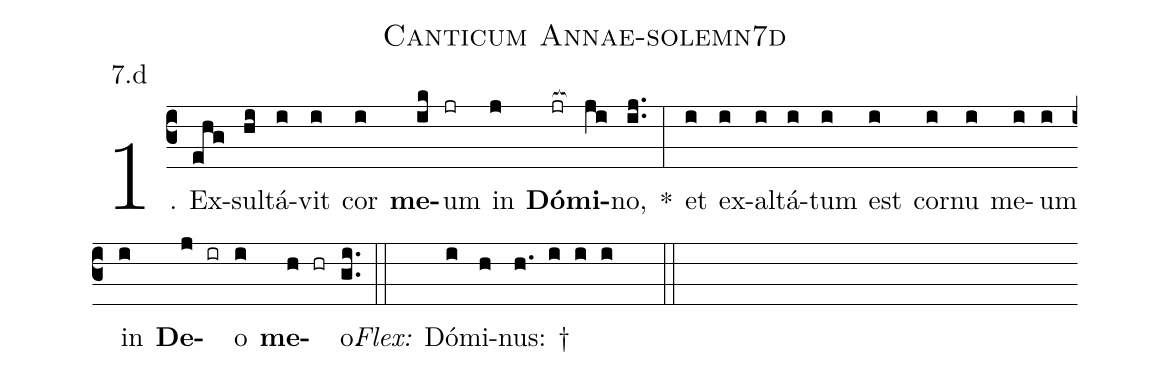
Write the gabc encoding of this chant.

name: Canticum Annae-solemn7d;
annotation: 7.d;
%%
(c3)1. Ex(ehg)sul(hi)tá(i)vit(i) cor(i) <b>me</b>(ik)um(jr) in(j) <b>Dó</b>(jr[ocb:1{])<b>mi</b>(ji[ocb:0}])no,(ij..) *(:) et(i) ex(i)al(i)tá(i)tum(i) est(i) cor(i)nu(i) me(i)um(i) in(i) <b>De</b>(j ir)o(i) <b>me</b>(h hr)o.(gi..) (::)
<i>Flex:</i>()  Dó(i)mi(h)nus: †(h. i i i  ::)
